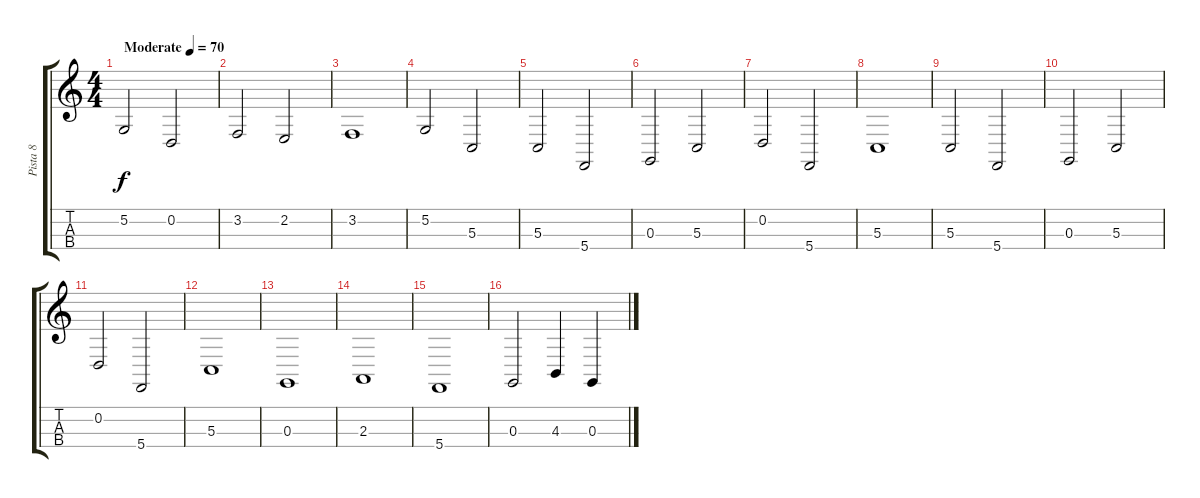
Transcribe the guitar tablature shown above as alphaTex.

\track ("Pista 8" "Pista 8") {instrument cello}
\staff {score tabs}
\tuning (A3 D3 G2 C2) {hide}
\ts (4 4)
\tempo (70 "Moderate")
\clef g2
\ks c
5.2.2{dy f instrument cello} 0.2.2 |
3.2.2 2.2.2 |
3.2.1 |
5.2.2 5.3.2 |
5.3.2 5.4.2 |
0.3.2 5.3.2 |
0.2.2 5.4.2 |
5.3.1 |
5.3.2 5.4.2 |
0.3.2 5.3.2 |
0.2.2 5.4.2 |
5.3.1 |
0.3.1 |
2.3.1 |
5.4.1 |
0.3.2 4.3.4 0.3.4
